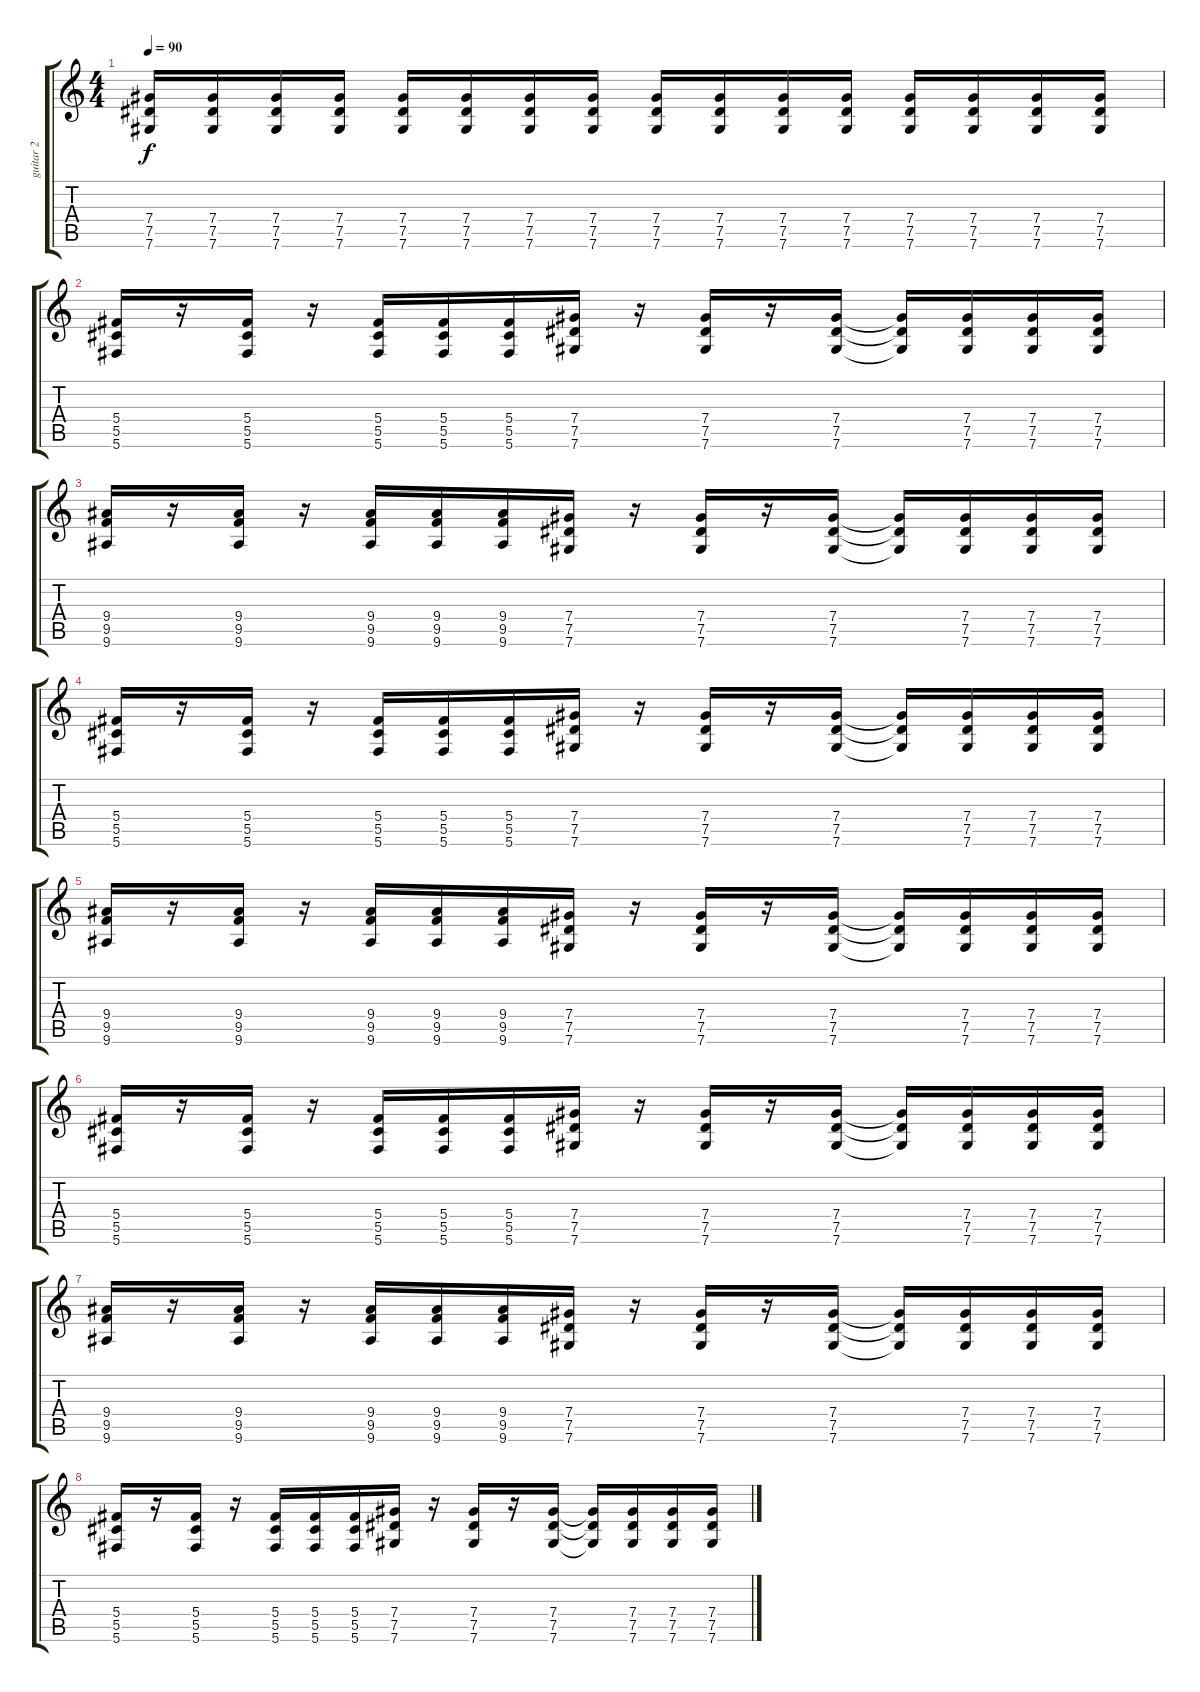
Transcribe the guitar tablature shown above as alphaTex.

\track ("guitar 2" "guitar 2") {instrument distortionguitar}
\staff {score tabs}
\tuning (Eb4 Bb3 Gb3 Db3 Ab2 Db2) {hide}
\ts (4 4)
\tempo 90
\clef g2
\ks c
(7.4 7.5 7.6).16{dy f} (7.4 7.5 7.6).16 (7.4 7.5 7.6).16 (7.4 7.5 7.6).16 (7.4 7.5 7.6).16 (7.4 7.5 7.6).16 (7.4 7.5 7.6).16 (7.4 7.5 7.6).16 (7.4 7.5 7.6).16 (7.4 7.5 7.6).16 (7.4 7.5 7.6).16 (7.4 7.5 7.6).16 (7.4 7.5 7.6).16 (7.4 7.5 7.6).16 (7.4 7.5 7.6).16 (7.4 7.5 7.6).16 |
(5.4 5.5 5.6).16{balance 16} r.16 (5.4 5.5 5.6).16 r.16 (5.4 5.5 5.6).16 (5.4 5.5 5.6).16 (5.4 5.5 5.6).16 (7.4 7.5 7.6).16 r.16 (7.4 7.5 7.6).16 r.16 (7.4 7.5 7.6).16 (7.4{t} 7.5{t} 7.6{t}).16 (7.4 7.5 7.6).16 (7.4 7.5 7.6).16 (7.4 7.5 7.6).16 |
(9.4 9.5 9.6).16 r.16 (9.4 9.5 9.6).16 r.16 (9.4 9.5 9.6).16 (9.4 9.5 9.6).16 (9.4 9.5 9.6).16 (7.4 7.5 7.6).16 r.16 (7.4 7.5 7.6).16 r.16 (7.4 7.5 7.6).16 (7.4{t} 7.5{t} 7.6{t}).16 (7.4 7.5 7.6).16 (7.4 7.5 7.6).16 (7.4 7.5 7.6).16 |
(5.4 5.5 5.6).16 r.16 (5.4 5.5 5.6).16 r.16 (5.4 5.5 5.6).16 (5.4 5.5 5.6).16 (5.4 5.5 5.6).16 (7.4 7.5 7.6).16 r.16 (7.4 7.5 7.6).16 r.16 (7.4 7.5 7.6).16 (7.4{t} 7.5{t} 7.6{t}).16 (7.4 7.5 7.6).16 (7.4 7.5 7.6).16 (7.4 7.5 7.6).16 |
(9.4 9.5 9.6).16 r.16 (9.4 9.5 9.6).16 r.16 (9.4 9.5 9.6).16 (9.4 9.5 9.6).16 (9.4 9.5 9.6).16 (7.4 7.5 7.6).16 r.16 (7.4 7.5 7.6).16 r.16 (7.4 7.5 7.6).16 (7.4{t} 7.5{t} 7.6{t}).16 (7.4 7.5 7.6).16 (7.4 7.5 7.6).16 (7.4 7.5 7.6).16 |
(5.4 5.5 5.6).16{balance 8} r.16 (5.4 5.5 5.6).16 r.16 (5.4 5.5 5.6).16 (5.4 5.5 5.6).16 (5.4 5.5 5.6).16 (7.4 7.5 7.6).16 r.16 (7.4 7.5 7.6).16 r.16 (7.4 7.5 7.6).16 (7.4{t} 7.5{t} 7.6{t}).16 (7.4 7.5 7.6).16 (7.4 7.5 7.6).16 (7.4 7.5 7.6).16 |
(9.4 9.5 9.6).16 r.16 (9.4 9.5 9.6).16 r.16 (9.4 9.5 9.6).16 (9.4 9.5 9.6).16 (9.4 9.5 9.6).16 (7.4 7.5 7.6).16 r.16 (7.4 7.5 7.6).16 r.16 (7.4 7.5 7.6).16 (7.4{t} 7.5{t} 7.6{t}).16 (7.4 7.5 7.6).16 (7.4 7.5 7.6).16 (7.4 7.5 7.6).16 |
(5.4 5.5 5.6).16 r.16 (5.4 5.5 5.6).16 r.16 (5.4 5.5 5.6).16 (5.4 5.5 5.6).16 (5.4 5.5 5.6).16 (7.4 7.5 7.6).16 r.16 (7.4 7.5 7.6).16 r.16 (7.4 7.5 7.6).16 (7.4{t} 7.5{t} 7.6{t}).16 (7.4 7.5 7.6).16 (7.4 7.5 7.6).16 (7.4 7.5 7.6).16
